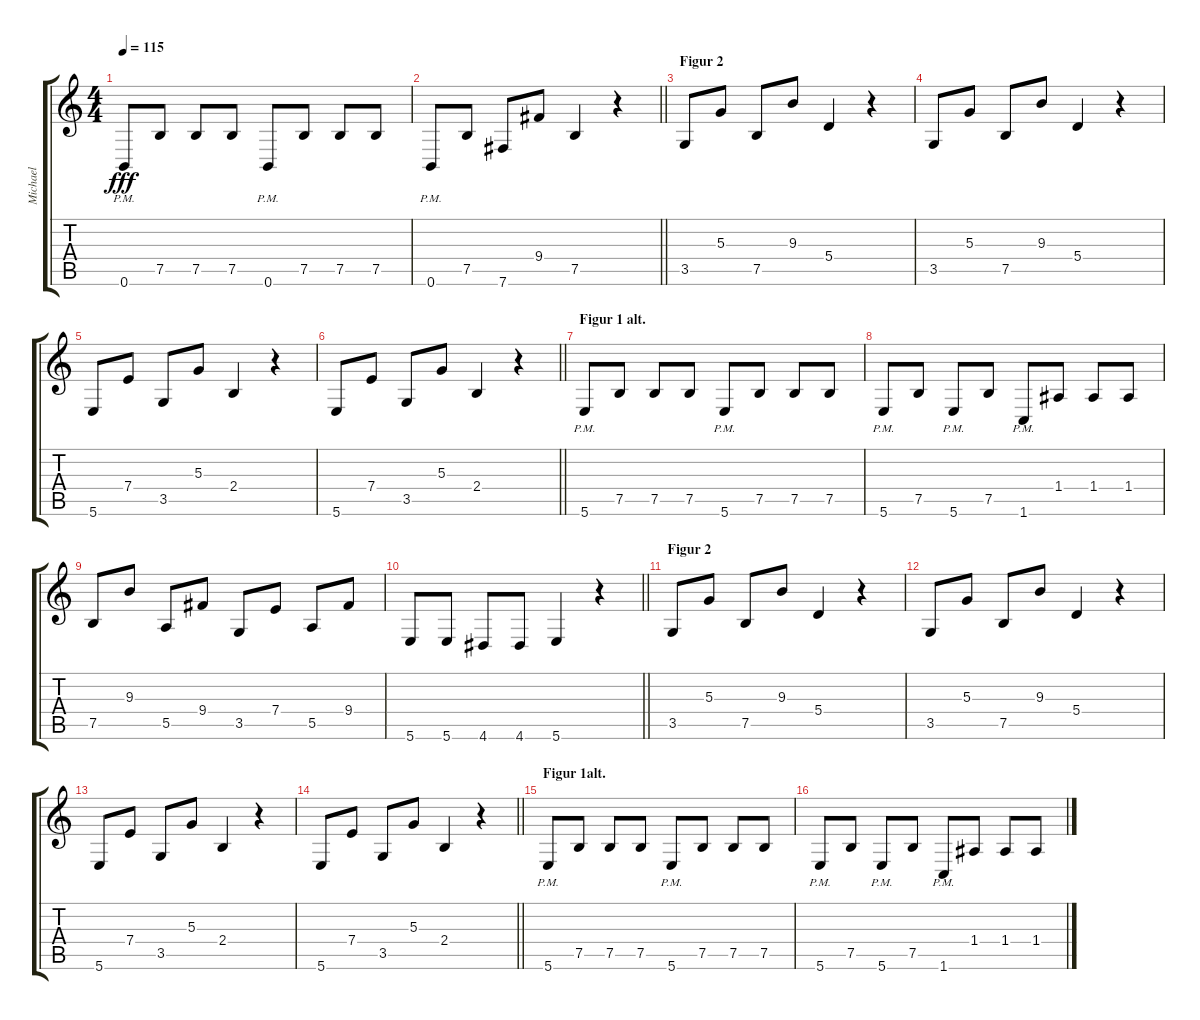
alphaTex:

\track ("Michael" "Michael") {instrument distortionguitar}
\staff {score tabs}
\tuning (B3 Gb3 D3 A2 E2 B1) {hide}
\ts (4 4)
\tempo 115
\clef g2
\ks c
0.6{pm}.8{dy fff} 7.5.8 7.5.8 7.5.8 0.6{pm}.8 7.5.8 7.5.8 7.5.8 |
\barLineRight lightlight
0.6{pm}.8 7.5.8 7.6.8 9.4.8 7.5.4 r.4 |
\section ("" "Figur 2")
3.5.8 5.3.8 7.5.8 9.3.8 5.4.4 r.4 |
3.5.8 5.3.8 7.5.8 9.3.8 5.4.4 r.4 |
5.6.8 7.4.8 3.5.8 5.3.8 2.4.4 r.4 |
\barLineRight lightlight
5.6.8 7.4.8 3.5.8 5.3.8 2.4.4 r.4 |
\section ("" "Figur 1 alt.")
5.6{pm}.8 7.5.8 7.5.8 7.5.8 5.6{pm}.8 7.5.8 7.5.8 7.5.8 |
5.6{pm}.8 7.5.8 5.6{pm}.8 7.5.8 1.6{pm}.8 1.4.8 1.4.8 1.4.8 |
7.5.8 9.3.8 5.5.8 9.4.8 3.5.8 7.4.8 5.5.8 9.4.8 |
\barLineRight lightlight
5.6.8 5.6.8 4.6.8 4.6.8 5.6.4 r.4 |
\section ("" "Figur 2")
3.5.8 5.3.8 7.5.8 9.3.8 5.4.4 r.4 |
3.5.8 5.3.8 7.5.8 9.3.8 5.4.4 r.4 |
5.6.8 7.4.8 3.5.8 5.3.8 2.4.4 r.4 |
\barLineRight lightlight
5.6.8 7.4.8 3.5.8 5.3.8 2.4.4 r.4 |
\section ("" "Figur 1alt.")
5.6{pm}.8 7.5.8 7.5.8 7.5.8 5.6{pm}.8 7.5.8 7.5.8 7.5.8 |
5.6{pm}.8 7.5.8 5.6{pm}.8 7.5.8 1.6{pm}.8 1.4.8 1.4.8 1.4.8
